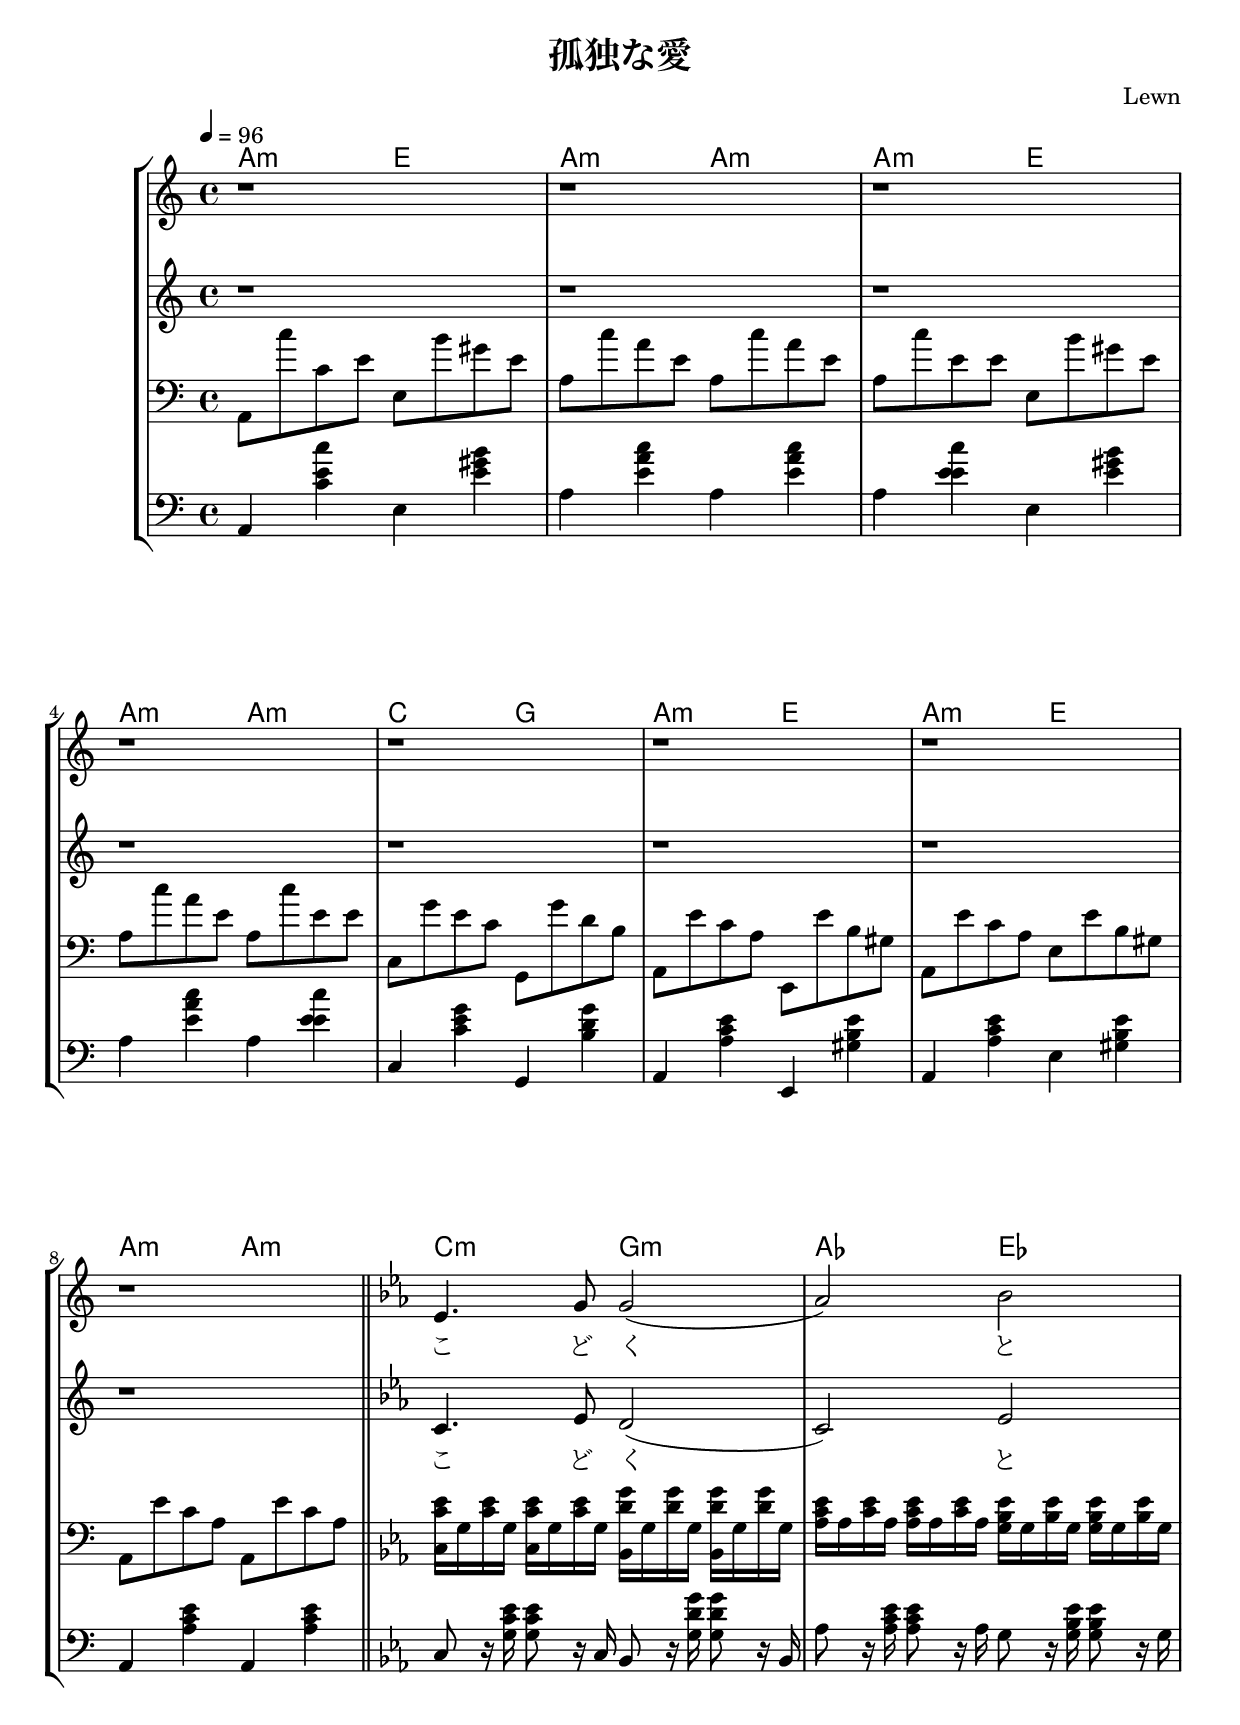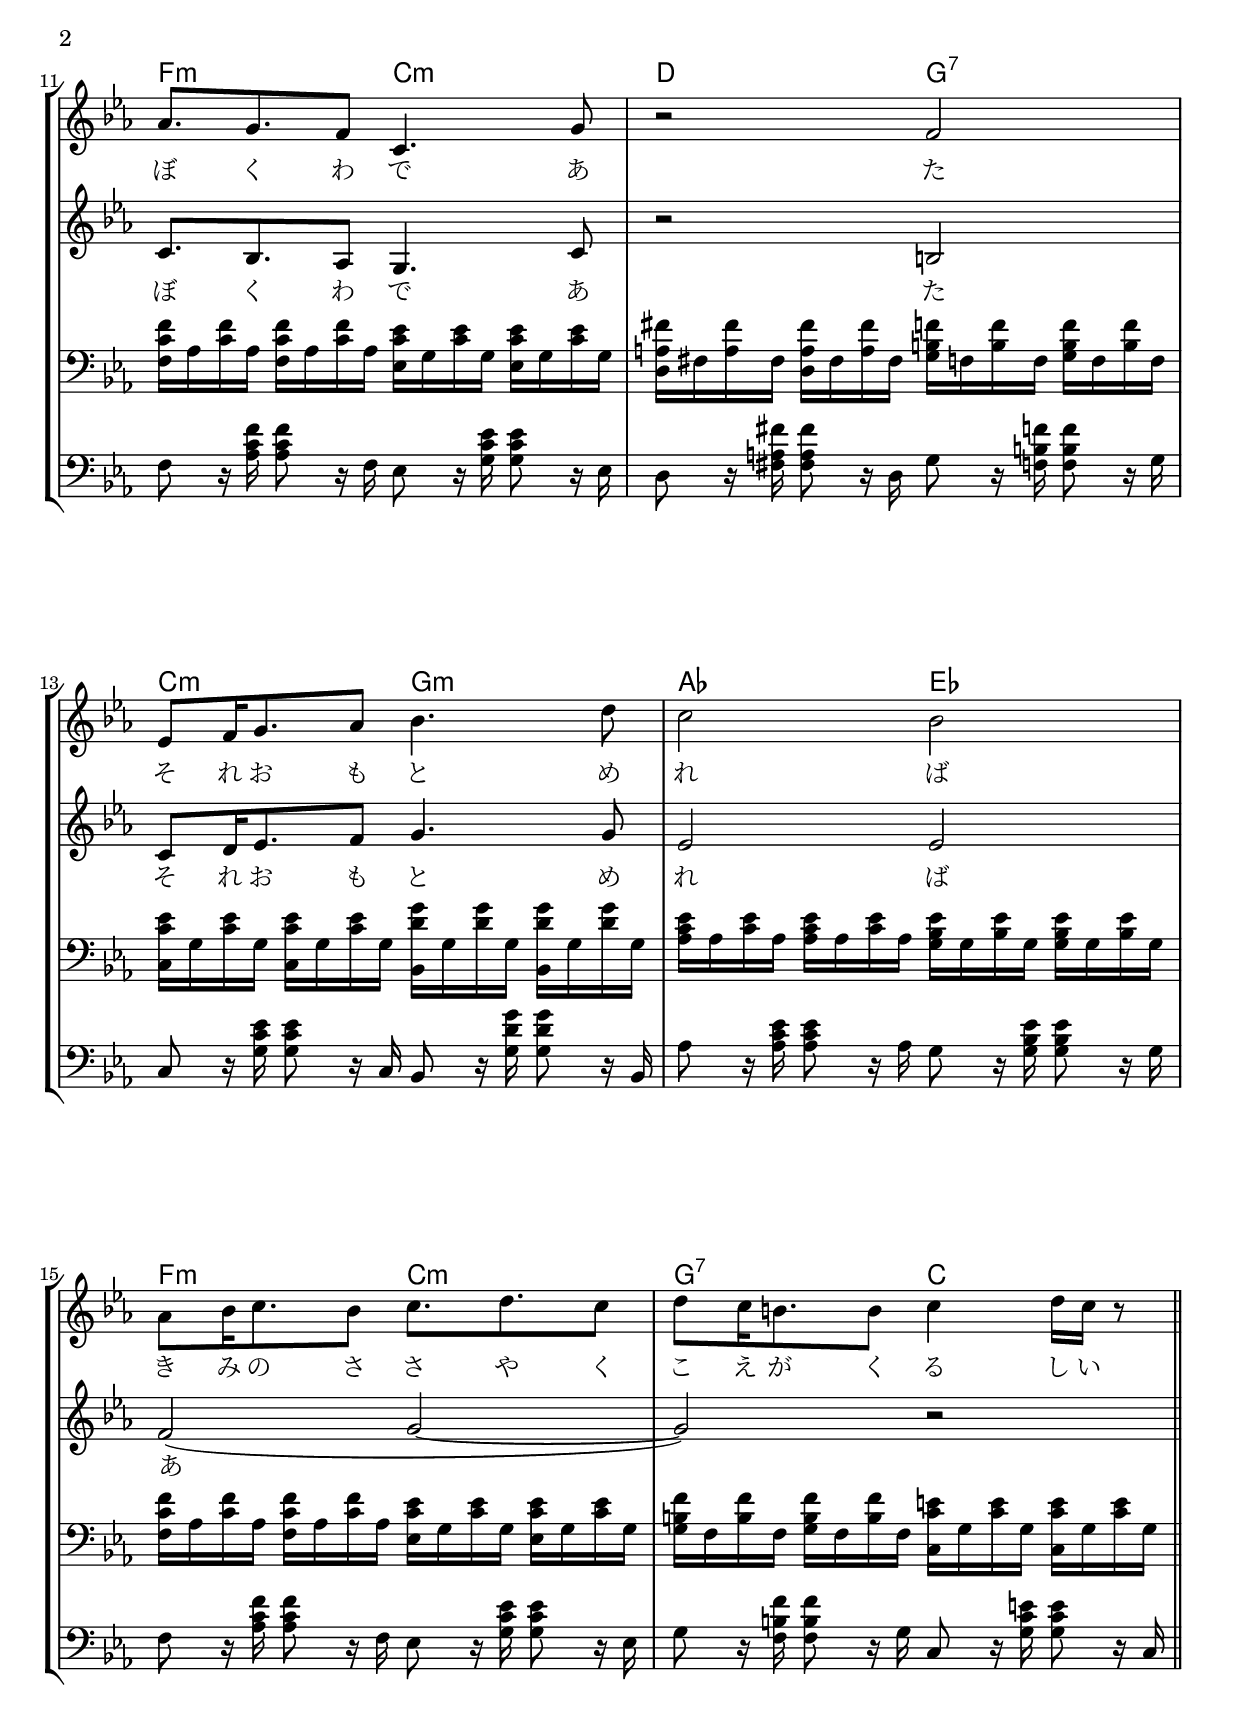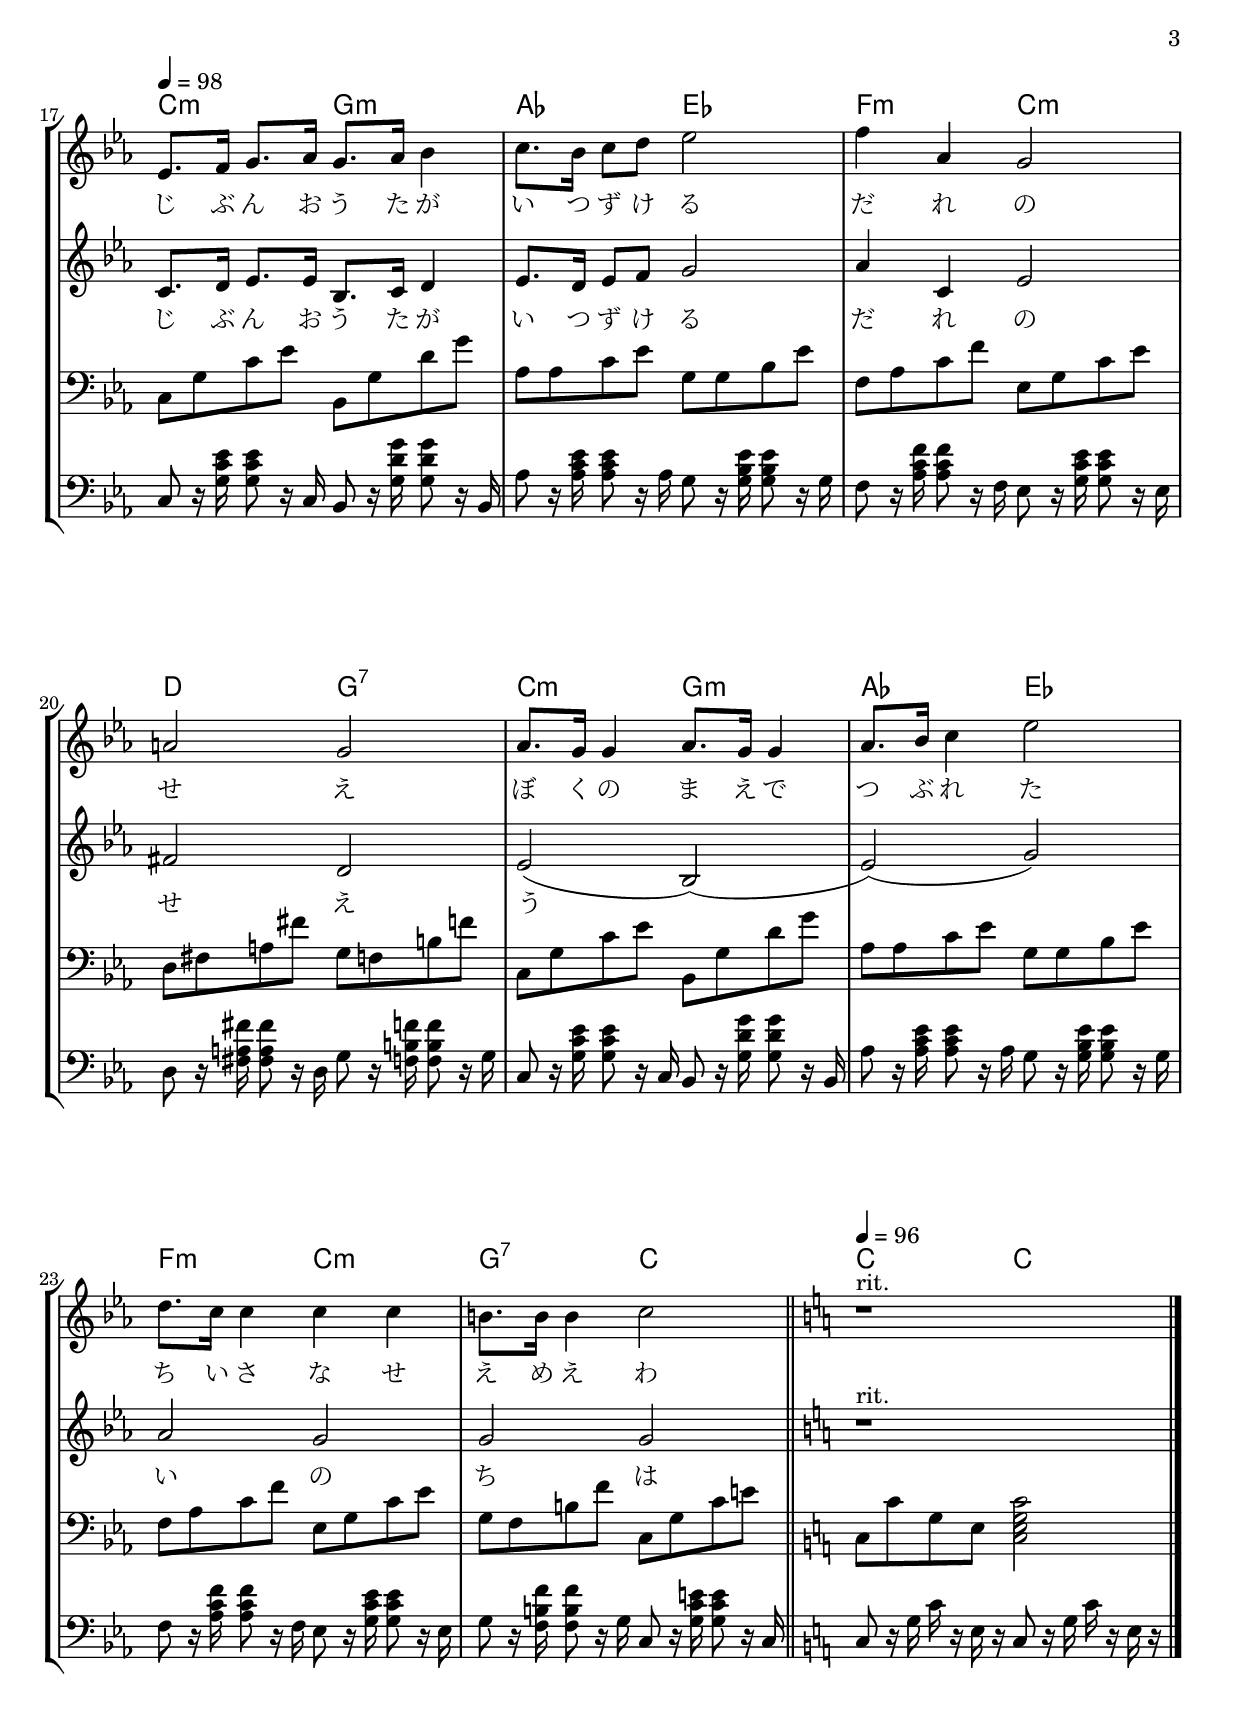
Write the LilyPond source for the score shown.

\version "2.12.1"

\header {
	title = \markup {孤独な愛}
	composer = \markup \center-column {Lewn}
}

harmony = \chordmode {
	a2:m e a:m a:m a:m e a:m a:m c g a:m e a:m e a:m a:m 

	c:m g:m as es f:m c:m d g:7 c:m g:m as es f:m c:m g:7 c 

	c:m g:m as es f:m c:m d g:7 c:m g:m as es f:m c:m g:7 c 

	c c 
}

melody = {
	\key c \major
	\tempo 4 = 96
	r1 | r1 | r1 | r1 | r1 | r1 | r1 | r1   
	\set Staff.midiInstrument = #"fss0.39"
		\key es \major
es'4.  g'8  g'2 
	(as'2)  bes'2 
	as'8.  g'8.  f'8  c'4.  g'8 
	r2  f'2 
	es'8  f'16  g'8.  as'8  bes'4.  d''8 
	c''2  bes'2 
	as'8  bes'16  c''8.  bes'8  c''8.  d''8.  c''8 
	d''8  c''16  b'8.  b'8  c''4  d''16  c''16  	r8 	\set Staff.midiInstrument = #"fss0.39"
		\tempo 4 = 98
es'8.  f'16  g'8.  as'16  g'8.  as'16  bes'4 
	c''8.  bes'16  c''8  d''8  es''2 
	f''4  as'4  g'2 
	a'2  g'2 
	as'8.  g'16  g'4  as'8.  g'16  g'4 
	as'8.  bes'16  c''4  es''2 
	d''8.  c''16  c''4  c''4  c''4 
	b'8.  b'16  b'4  c''2
	\key c \major
	\tempo 4 = 96
	r1^"rit." \bar "|."
}

words = \lyricmode {
	
	こ  ど  く  と  ぼ  く  わ  で  あ  た  そ  れ  お  も  と  め  れ  ば  き  み  の  さ  さ  や  く  こ  え  が  く  る  し  い  
	じ  ぶ  ん  お  う  た  が  い  つ  ず  け  る  だ  れ  の  せ  え  ぼ  く  の  ま  え  で  つ  ぶ  れ  た  ち  い  さ  な  せ  え  め  え  わ  
	
}

secondmelody = {
	\key c \major
	\tempo 4 = 96
	r1 | r1 | r1 | r1 | r1 | r1 | r1 | r1   
	\set Staff.midiInstrument = #"fss0.23"
		\key es \major
c'4.  es'8  d'2 
	(c'2)  es'2 
	c'8.  bes8.  as8  g4.  c'8 
	r2  b2 
	c'8  d'16  es'8.  f'8  g'4.  g'8 
	es'2  es'2 
	f'2  (g'2~ 
	g'2)  	r2 	\set Staff.midiInstrument = #"fss0.23"
		\tempo 4 = 98
c'8.  d'16  es'8.  es'16  bes8.  c'16  d'4 
	es'8.  d'16  es'8  f'8  g'2 
	as'4  c'4  es'2 
	fis'2  d'2 
	es'2  (bes2) 
	(es'2)  (g'2) 
	as'2  g'2 
	g'2  g'2
	\key c \major
	\tempo 4 = 96
	r1^"rit." \bar "|."
}

secondwords = \lyricmode {
	
	こ  ど  く  と  ぼ  く  わ  で  あ  た  そ  れ  お  も  と  め  れ  ば  あ  
	じ  ぶ  ん  お  う  た  が  い  つ  ず  け  る  だ  れ  の  せ  え  う  い  の  ち  は  
	
}

tempochange = {
	\tempo 4 = 96
	r1 | r1 | r1 | r1 | r1 | r1 | r1 | r1 \bar "||"
	\tempo 4 = 96
	r1 | r1 | r1 | r1 | r1 | r1 | r1 | r1 \bar "||"
	\tempo 4 = 98
	r1 | r1 | r1 | r1 | r1 | r1 | r1 | r1 \bar "||"
	\tempo 4 = 96
	\tempo 4 = 72 r2 \tempo 4 = 64 r2 \bar "|."
}

mainacc = {
	\clef bass
	\set Staff.midiInstrument = #"Electric Grand"
	\key c \major
	\tempo 4 = 96
	a,8 c'' c' e'
	e8 b' gis' e'
	a8 c'' a' e'
	a8 c'' a' e'
	a8 c'' e' e'
	e8 b' gis' e'
	a8 c'' a' e'
	a8 c'' e' e'
	c8 g' e' c'
	g,8 g' d' b
	a,8 e' c' a
	e,8 e' b gis
	a,8 e' c' a
	e8 e' b gis
	a,8 e' c' a
	a,8 e' c' a
	\bar "||"

	\set Staff.midiInstrument = #"Cello"
	\key es \major
	<c c' es'>16 g16 <c' es'>16 g16   <c c' es'>16 g16 <c' es'>16 g16
	<bes, d' g'>16 g16 <d' g'>16 g16   <bes, d' g'>16 g16 <d' g'>16 g16
	<as c' es'>16 as16 <c' es'>16 as16   <as c' es'>16 as16 <c' es'>16 as16
	<g bes es'>16 g16 <bes es'>16 g16   <g bes es'>16 g16 <bes es'>16 g16
	<f c' f'>16 as16 <c' f'>16 as16   <f c' f'>16 as16 <c' f'>16 as16
	<es c' es'>16 g16 <c' es'>16 g16   <es c' es'>16 g16 <c' es'>16 g16
	<d a fis'>16 fis16 <a fis'>16 fis16   <d a fis'>16 fis16 <a fis'>16 fis16
	<g b f'>16 f16 <b f'>16 f16   <g b f'>16 f16 <b f'>16 f16
	<c c' es'>16 g16 <c' es'>16 g16   <c c' es'>16 g16 <c' es'>16 g16
	<bes, d' g'>16 g16 <d' g'>16 g16   <bes, d' g'>16 g16 <d' g'>16 g16
	<as c' es'>16 as16 <c' es'>16 as16   <as c' es'>16 as16 <c' es'>16 as16
	<g bes es'>16 g16 <bes es'>16 g16   <g bes es'>16 g16 <bes es'>16 g16
	<f c' f'>16 as16 <c' f'>16 as16   <f c' f'>16 as16 <c' f'>16 as16
	<es c' es'>16 g16 <c' es'>16 g16   <es c' es'>16 g16 <c' es'>16 g16
	<g b f'>16 f16 <b f'>16 f16   <g b f'>16 f16 <b f'>16 f16
	<c c' e'>16 g16 <c' e'>16 g16   <c c' e'>16 g16 <c' e'>16 g16
	\bar "||"

	\set Staff.midiInstrument = #"Violin"
	\tempo 4 = 98
	c8 g8 c'8 es'8
	bes,8 g8 d'8 g'8
	as8 as8 c'8 es'8
	g8 g8 bes8 es'8
	f8 as8 c'8 f'8
	es8 g8 c'8 es'8
	d8 fis8 a8 fis'8
	g8 f8 b8 f'8
	c8 g8 c'8 es'8
	bes,8 g8 d'8 g'8
	as8 as8 c'8 es'8
	g8 g8 bes8 es'8
	f8 as8 c'8 f'8
	es8 g8 c'8 es'8
	g8 f8 b8 f'8
	c8 g8 c'8 e'8
	\bar "||"

	\set Staff.midiInstrument = #"Electric Grand"
	\key c \major
	\tempo 4 = 96
	c8 c' g e
	<c e g c'>2
	\bar "|."
}

subacc = {
	\clef bass
	\set Staff.midiInstrument = #"Acoustic grand"
	\key c \major
	\tempo 4 = 96
	a,4 <e' c' c''>4
	e4 <e' gis' b'>4
	a4 <e' a' c''>4
	a4 <e' a' c''>4
	a4 <e' e' c''>4
	e4 <e' gis' b'>4
	a4 <e' a' c''>4
	a4 <e' e' c''>4
	c4 <c' e' g'>4
	g,4 <b d' g'>4
	a,4 <a c' e'>4
	e,4 <gis b e'>4
	a,4 <a c' e'>4
	e4 <gis b e'>4
	a,4 <a c' e'>4
	a,4 <a c' e'>4
	\bar "||"

	\set Staff.midiInstrument = #"String Ensemble 1"
	\key es \major
	c8 r16 <g c' es'>16 <g c' es'>8 r16 c16
	bes,8 r16 <g d' g'>16 <g d' g'>8 r16 bes,16
	as8 r16 <as c' es'>16 <as c' es'>8 r16 as16
	g8 r16 <g bes es'>16 <g bes es'>8 r16 g16
	f8 r16 <as c' f'>16 <as c' f'>8 r16 f16
	es8 r16 <g c' es'>16 <g c' es'>8 r16 es16
	d8 r16 <fis a fis'>16 <fis a fis'>8 r16 d16
	g8 r16 <f b f'>16 <f b f'>8 r16 g16
	c8 r16 <g c' es'>16 <g c' es'>8 r16 c16
	bes,8 r16 <g d' g'>16 <g d' g'>8 r16 bes,16
	as8 r16 <as c' es'>16 <as c' es'>8 r16 as16
	g8 r16 <g bes es'>16 <g bes es'>8 r16 g16
	f8 r16 <as c' f'>16 <as c' f'>8 r16 f16
	es8 r16 <g c' es'>16 <g c' es'>8 r16 es16
	g8 r16 <f b f'>16 <f b f'>8 r16 g16
	c8 r16 <g c' e'>16 <g c' e'>8 r16 c16
	\bar "||"

	\set Staff.midiInstrument = #"Acoustic grand"
	\tempo 4 = 98
	c8 r16 <g c' es'>16 <g c' es'>8 r16 c16
	bes,8 r16 <g d' g'>16 <g d' g'>8 r16 bes,16
	as8 r16 <as c' es'>16 <as c' es'>8 r16 as16
	g8 r16 <g bes es'>16 <g bes es'>8 r16 g16
	f8 r16 <as c' f'>16 <as c' f'>8 r16 f16
	es8 r16 <g c' es'>16 <g c' es'>8 r16 es16
	d8 r16 <fis a fis'>16 <fis a fis'>8 r16 d16
	g8 r16 <f b f'>16 <f b f'>8 r16 g16
	c8 r16 <g c' es'>16 <g c' es'>8 r16 c16
	bes,8 r16 <g d' g'>16 <g d' g'>8 r16 bes,16
	as8 r16 <as c' es'>16 <as c' es'>8 r16 as16
	g8 r16 <g bes es'>16 <g bes es'>8 r16 g16
	f8 r16 <as c' f'>16 <as c' f'>8 r16 f16
	es8 r16 <g c' es'>16 <g c' es'>8 r16 es16
	g8 r16 <f b f'>16 <f b f'>8 r16 g16
	c8 r16 <g c' e'>16 <g c' e'>8 r16 c16
	\bar "||"

	\set Staff.midiInstrument = #"String Ensemble 1"
	\key c \major
	\tempo 4 = 96
	c8r16g16c'16r16e16r16
	c8r16g16c'16r16e16r16
	\bar "|."
}

percA = {
	\drummode {
	hh8 hh8 hh8 hh8 hh8 hh8 hh8 hh8  |hh8 hh8 hh8 hh8 hh4 hh8 hh8  |hh8 hh8 hh8 hh8 hh8 hh8 hh8 hh8  |hh8 hh8 hh8 hh2 r8  |hh8 hh8 hh8 hh8 hh8 hh8 hh8 hh8  |hh8 hh8 hh8 hh8 hh4 hh8 hh8  |hh8 hh8 hh8 hh8 hh8 hh8 hh8 hh8  |r8 hh2. r8  \bar "||"
	cymr4 cymr4 cymr4 cymr4  |cymr4 cymr8 cymr16 cymr16 cymr4 cymr4  |cymr4 cymr4 cymr4 cymr4  |cymr4 cymr2.  |cymr4 cymr4 cymr4 cymr4  |cymr4 cymr8 cymr16 cymr16 cymr4 cymr4  |cymr4 cymr4 cymr4 cymr4  |cymr4 cymr2.  \bar "||"
	hh4 hh8 hh2 r8  |\times 16/32{ hh2 hh8. hh8. hh4. hh2. } |hh4 hh8 hh2 r8  |hh4 hh8 hh4 hh4.  |hh4 hh8 hh2 r8  |\times 16/32{ hh2 hh8. hh8. hh4. hh2. } |hh4 hh8 hh2 r8  |\times 16/32{ hh2 hh8. hh1 r4 r16 } \bar "||"
	r2 r8 hho4 hho8  \bar "|."
	}
}

percB = {
	\drummode {
	r4 sn8. sn8 sn8. sn8. sn16  |r4 sn8. sn8 sn8. sn4  |r4 sn8. sn8 sn8. sn8. sn16  |r8 sn8 sn4 sn8 sn16 sn8 sn8 sn16  |r4 sn8. sn8 sn8. sn8. sn16  |r4 sn8. sn8 sn8. sn4  |r4 sn8. sn8 sn8. sn8. sn16  |r4 sn2 sn4  \bar "||"
	r2 sn2  |r2 sn2  |r2 sn2  |r8 sn8 sn2.  |r2 sn2  |r2 sn2  |r2 sn2  |r8 sn8 sn2.  \bar "||"
	r16 hhp8 hhp8 hhp2 r8.  |\times 16/32{ r8 hhp4 hhp4 hhp8 hhp2 r8 hhp2 r8 } |r16 hhp8 hhp8 hhp2 r8.  |r16 hhp8 hhp8 hhp8. hhp2  |r16 hhp8 hhp8 hhp2 r8.  |\times 16/32{ r8 hhp4 hhp4 hhp8 hhp2 r8 hhp2 r8 } |r16 hhp8 hhp8 hhp2 r8.  |\times 16/32{ r8 hhp4 hhp4 hhp8 hhp1 r4 } \bar "||"
	hhp4 hhp4 hhp4 hhp4  \bar "|."
	}
}

percC = {
	\drummode {
	bd8 bd4 bd2 bd8  |bd8 bd2 bd4.  |bd8 bd4 bd2 bd8  |bd4 r16 bd8. bd2  |bd8 bd4 bd2 bd8  |bd8 bd2 bd4.  |bd8 bd4 bd2 bd8  |bd8 bd4. bd4. bd8  \bar "||"
	bd2. r8 bd8  |bd2. r8 bd8  |bd2. r8 bd8  |bd4. bd8 bd4. bd8  |bd2. r8 bd8  |bd2. r8 bd8  |bd2. r8 bd8  |bd2 r8 bd4.  \bar "||"
	r1  |\times 16/32{ r1 r2 hho2 } |r1  |\times 16/32{ r1 r2 hho2 } |r1  |\times 16/32{ r1 r2 hho2 } |r1  |\times 16/32{ r1 r2 hho2 } \bar "||"
	r4. hh2 r8  \bar "|."
	}
}

percD = {
	\drummode {
	r1  |r2 r8 hho4.  |r1  |r4. r16 hho2 r16  |r1  |r2 r8 hho4.  |r1  |r4. r16 hho2 r16  \bar "||"
	r1 |r1 |r1 |r2 r8 tommh8 tommh4  |r1 |r1 |r1 |r8. tommh8. tommh2 r8  \bar "||"
	bd8. bd8. bd2 bd8  |\times 16/32{ bd4. bd4. bd2 bd2 bd4 } |bd8. bd8. bd2 bd8  |bd8. bd8. bd2 r8  |bd8. bd8. bd2 bd8  |\times 16/32{ bd4. bd4. bd2 bd2 bd4 } |bd8. bd8. bd2 bd8  |\times 16/32{ bd4. bd4. bd8 bd2 r8 bd2 } \bar "||"
	bd8. bd4. r16 bd4 bd8  \bar "|."
	}
}

percE = {
	\drummode {
	r1 |r1 |r1 |r1 |r1 |r1 |r1 |cymc1  \bar "||"
	r1 |r1 |r1 |r2. r8 toml8  |r1 |r1 |r1 |r2. toml8 toml8  \bar "||"
	r2 ss2  |\times 16/32{ r1 ss1 } |r2 ss2  |\times 16/32{ r1 ss1 } |r2 ss2  |\times 16/32{ r1 ss1 } |r2 ss2  |\times 16/32{ r1 ss1 } \bar "||"
	r1 \bar "|."
	}
}

percF = {
	\drummode {
	r1 |r1 |r1 |r1 |r1 |r1 |r1 |r4 r16 tommh16 tommh4. tommh4  \bar "||"
	r1 |r1 |r1 |r1 |r1 |r1 |r1 |hho1  \bar "||"
	r1 |r1 |r1 |r2 r8. sn16 sn4  |r1 |r1 |r1 |\times 16/32{ r1 sn4 sn8 sn2 r8 } \bar "||"
	r1 \bar "|."
	}
}

percG = {
	\drummode {
	r1 |r1 |r1 |r1 |r1 |r1 |r1 |r4. r16 tomml4. tomml8.  \bar "||"
	r1 | r1 | r1 | r1 | r1 | r1 | r1 | r1 \bar "||"
	r1 |r1 |r1 |r2. r8 tomml8  |r1 |r1 |r1 |r2. r8 tomml8  \bar "||"
	r1 \bar "|."
	}
}

percH = {
	\drummode {
	r1 |r1 |r1 |r1 |r1 |r1 |r1 |r2 r16 toml8 toml4 r16  \bar "||"
	r1 | r1 | r1 | r1 | r1 | r1 | r1 | r1 \bar "||"
	r1 |r1 |r1 |r1 |r1 |r1 |r1 |\times 16/32{ r1 r2 r8 tommh4. } \bar "||"
	r1 \bar "|."
	}
}

percI = {
	\drummode {
	r1 |r1 |r1 |r1 |r1 |r1 |r1 |r2 r8 tomfh4 tomfh8  \bar "||"
	r1 | r1 | r1 | r1 | r1 | r1 | r1 | r1 \bar "||"
	r1 |r1 |r1 |r1 |r1 |r1 |r1 |\times 16/32{ r1 r2. tomfh4 } \bar "||"
	r1 \bar "|."
	}
}

\score {
	<<
		\new StaffGroup <<
			\new ChordNames {\harmony}
			\new Voice = "melody" {\melody}
			\new Lyrics \lyricsto "melody" \words
			\new Voice = "secondmelody" {\secondmelody}
			\new Lyrics \lyricsto "secondmelody" \secondwords
			\new Staff = "mainacc" {\mainacc}
			\new Staff = "subacc" {\subacc}
		>>
	>>
	\layout { }
}
